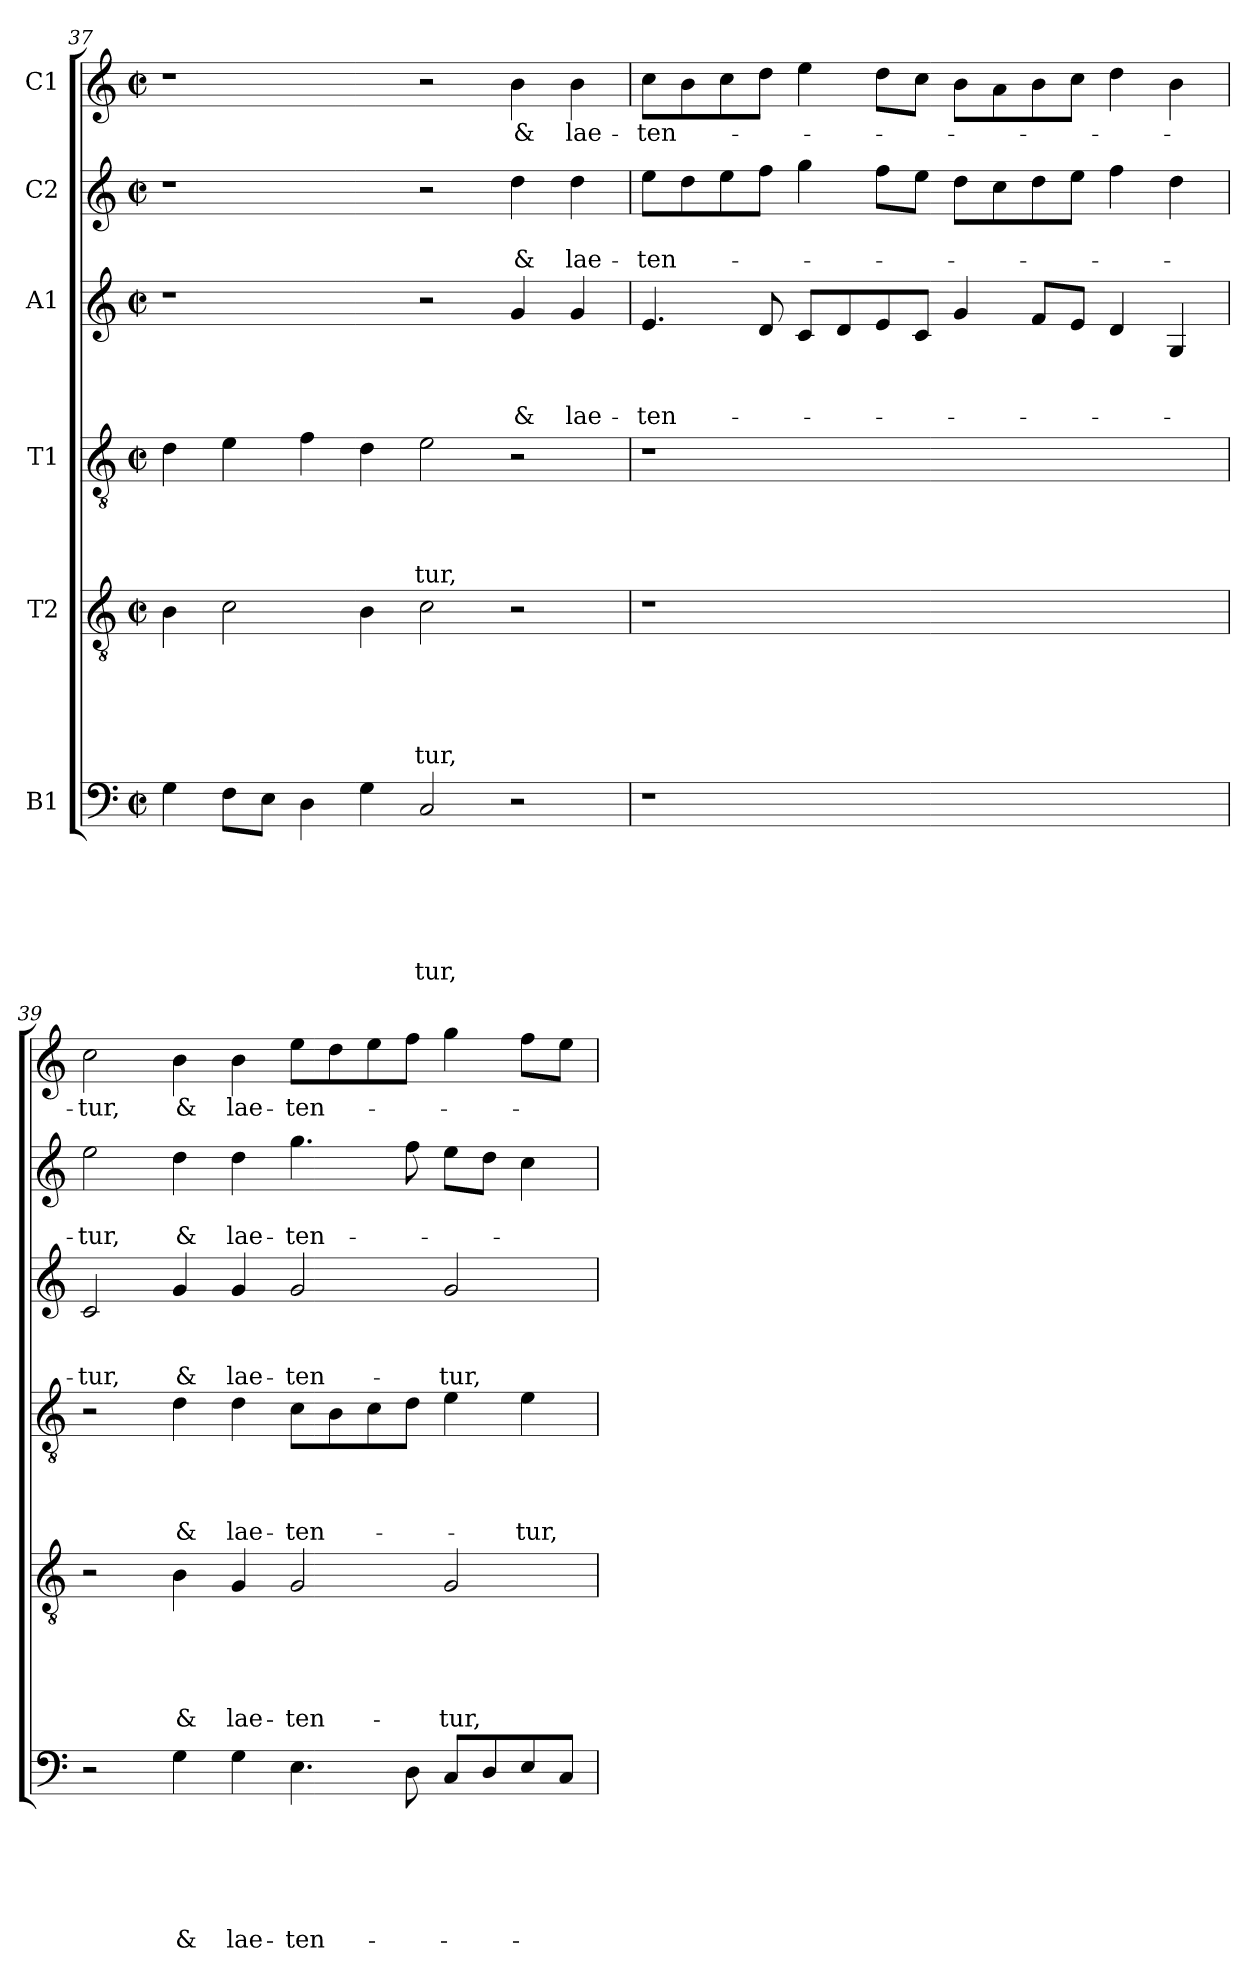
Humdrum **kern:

**kern	**text	**text	**text	**text	**text	**text	**kern	**text	**text	**text	**text	**text	**kern	**text	**text	**text	**text	**kern	**text	**text	**text	**kern	**text	**text	**kern	**text
*part6	*part6	*part6	*part6	*part6	*part6	*part6	*part5	*part5	*part5	*part5	*part5	*part5	*part4	*part4	*part4	*part4	*part4	*part3	*part3	*part3	*part3	*part2	*part2	*part2	*part1	*part1
*staff6	*staff6	*staff6	*staff6	*staff6	*staff6	*staff6	*staff5	*staff5	*staff5	*staff5	*staff5	*staff5	*staff4	*staff4	*staff4	*staff4	*staff4	*staff3	*staff3	*staff3	*staff3	*staff2	*staff2	*staff2	*staff1	*staff1
*I"B1	*	*	*	*	*	*	*I"T2	*	*	*	*	*	*I"T1	*	*	*	*	*I"A1	*	*	*	*I"C2	*	*	*I"C1	*
*clefF4	*	*	*	*	*	*	*clefGv2	*	*	*	*	*	*clefGv2	*	*	*	*	*clefG2	*	*	*	*clefG2	*	*	*clefG2	*
*k[]	*	*	*	*	*	*	*k[]	*	*	*	*	*	*k[]	*	*	*	*	*k[]	*	*	*	*k[]	*	*	*k[]	*
*C:	*	*	*	*	*	*	*C:	*	*	*	*	*	*C:	*	*	*	*	*C:	*	*	*	*C:	*	*	*C:	*
*M2/2	*	*	*	*	*	*	*M2/2	*	*	*	*	*	*M2/2	*	*	*	*	*M2/2	*	*	*	*M2/2	*	*	*M2/2	*
*met(c|)	*	*	*	*	*	*	*met(c|)	*	*	*	*	*	*met(c|)	*	*	*	*	*met(c|)	*	*	*	*met(c|)	*	*	*met(c|)	*
=37	=37	=37	=37	=37	=37	=37	=37	=37	=37	=37	=37	=37	=37	=37	=37	=37	=37	=37	=37	=37	=37	=37	=37	=37	=37	=37
4G\	.	.	.	.	.	.	4B\	.	.	.	.	.	4d\	.	.	.	.	1r	.	.	.	1r	.	.	1r	.
8F\L	.	.	.	.	.	.	2c\	.	.	.	.	.	4e\	.	.	.	.	.	.	.	.	.	.	.	.	.
8E\J	.	.	.	.	.	.	.	.	.	.	.	.	.	.	.	.	.	.	.	.	.	.	.	.	.	.
4D\	.	.	.	.	.	.	.	.	.	.	.	.	4f\	.	.	.	.	.	.	.	.	.	.	.	.	.
4G\	.	.	.	.	.	.	4B\	.	.	.	.	.	4d\	.	.	.	.	.	.	.	.	.	.	.	.	.
!	!	!	!	!	!	!LO:LY:b	!	!	!	!	!	!LO:LY:b	!	!	!	!	!LO:LY:b	!	!	!	!	!	!	!	!	!
2C/	.	.	.	.	.	-tur,	2c\	.	.	.	.	-tur,	2e\	.	.	.	-tur,	2r	.	.	.	2r	.	.	2r	.
!	!	!	!	!	!	!	!	!	!	!	!	!	!	!	!	!	!	!	!	!	!LO:LY:b	!	!	!LO:LY:b	!	!LO:LY:b
2r	.	.	.	.	.	.	2r	.	.	.	.	.	2r	.	.	.	.	4g/	.	.	&	4dd\	.	&	4b\	&
!	!	!	!	!	!	!	!	!	!	!	!	!	!	!	!	!	!	!	!	!	!LO:LY:b	!	!	!LO:LY:b	!	!LO:LY:b
.	.	.	.	.	.	.	.	.	.	.	.	.	.	.	.	.	.	4g/	.	.	lae-	4dd\	.	lae-	4b\	lae-
!!LO:LB:g=z
=38	=38	=38	=38	=38	=38	=38	=38	=38	=38	=38	=38	=38	=38	=38	=38	=38	=38	=38	=38	=38	=38	=38	=38	=38	=38	=38
!	!	!	!	!	!	!	!	!	!	!	!	!	!	!	!	!	!	!	!	!	!LO:LY:b	!	!	!LO:LY:b	!	!LO:LY:b
1r	.	.	.	.	.	.	1r	.	.	.	.	.	1r	.	.	.	.	4.e/	.	.	-ten-	8ee\L	.	-ten-	8cc\L	-ten-
.	.	.	.	.	.	.	.	.	.	.	.	.	.	.	.	.	.	.	.	.	.	8dd\	.	.	8b\	.
.	.	.	.	.	.	.	.	.	.	.	.	.	.	.	.	.	.	.	.	.	.	8ee\	.	.	8cc\	.
.	.	.	.	.	.	.	.	.	.	.	.	.	.	.	.	.	.	8d/	.	.	.	8ff\J	.	.	8dd\J	.
.	.	.	.	.	.	.	.	.	.	.	.	.	.	.	.	.	.	8c/L	.	.	.	4gg\	.	.	4ee\	.
.	.	.	.	.	.	.	.	.	.	.	.	.	.	.	.	.	.	8d/	.	.	.	.	.	.	.	.
.	.	.	.	.	.	.	.	.	.	.	.	.	.	.	.	.	.	8e/	.	.	.	8ff\L	.	.	8dd\L	.
.	.	.	.	.	.	.	.	.	.	.	.	.	.	.	.	.	.	8c/J	.	.	.	8ee\J	.	.	8cc\J	.
1ryy	.	.	.	.	.	.	1ryy	.	.	.	.	.	1ryy	.	.	.	.	4g/	.	.	.	8dd\L	.	.	8b\L	.
.	.	.	.	.	.	.	.	.	.	.	.	.	.	.	.	.	.	.	.	.	.	8cc\	.	.	8a\	.
.	.	.	.	.	.	.	.	.	.	.	.	.	.	.	.	.	.	8f/L	.	.	.	8dd\	.	.	8b\	.
.	.	.	.	.	.	.	.	.	.	.	.	.	.	.	.	.	.	8e/J	.	.	.	8ee\J	.	.	8cc\J	.
.	.	.	.	.	.	.	.	.	.	.	.	.	.	.	.	.	.	4d/	.	.	.	4ff\	.	.	4dd\	.
.	.	.	.	.	.	.	.	.	.	.	.	.	.	.	.	.	.	4G/	.	.	.	4dd\	.	.	4b\	.
=39	=39	=39	=39	=39	=39	=39	=39	=39	=39	=39	=39	=39	=39	=39	=39	=39	=39	=39	=39	=39	=39	=39	=39	=39	=39	=39
!	!	!	!	!	!	!	!	!	!	!	!	!	!	!	!	!	!	!	!	!	!LO:LY:b	!	!	!LO:LY:b	!	!LO:LY:b
2r	.	.	.	.	.	.	2r	.	.	.	.	.	2r	.	.	.	.	2c/	.	.	-tur,	2ee\	.	-tur,	2cc\	-tur,
!	!	!	!	!	!	!LO:LY:b	!	!	!	!	!	!LO:LY:b	!	!	!	!	!LO:LY:b	!	!	!	!LO:LY:b	!	!	!LO:LY:b	!	!LO:LY:b
4G\	.	.	.	.	.	&	4B\	.	.	.	.	&	4d\	.	.	.	&	4g/	.	.	&	4dd\	.	&	4b\	&
!	!	!	!	!	!	!LO:LY:b	!	!	!	!	!	!LO:LY:b	!	!	!	!	!LO:LY:b	!	!	!	!LO:LY:b	!	!	!LO:LY:b	!	!LO:LY:b
4G\	.	.	.	.	.	lae-	4G/	.	.	.	.	lae-	4d\	.	.	.	lae-	4g/	.	.	lae-	4dd\	.	lae-	4b\	lae-
!	!	!	!	!	!	!LO:LY:b	!	!	!	!	!	!LO:LY:b	!	!	!	!	!LO:LY:b	!	!	!	!LO:LY:b	!	!	!LO:LY:b	!	!LO:LY:b
4.E\	.	.	.	.	.	-ten-	2G/	.	.	.	.	-ten-	8c\L	.	.	.	-ten-	2g/	.	.	-ten-	4.gg\	.	-ten-	8ee\L	-ten-
.	.	.	.	.	.	.	.	.	.	.	.	.	8B\	.	.	.	.	.	.	.	.	.	.	.	8dd\	.
.	.	.	.	.	.	.	.	.	.	.	.	.	8c\	.	.	.	.	.	.	.	.	.	.	.	8ee\	.
8D\	.	.	.	.	.	.	.	.	.	.	.	.	8d\J	.	.	.	.	.	.	.	.	8ff\	.	.	8ff\J	.
!	!	!	!	!	!	!	!	!	!	!	!	!LO:LY:b	!	!	!	!	!	!	!	!	!LO:LY:b	!	!	!	!	!
8C/L	.	.	.	.	.	.	2G/	.	.	.	.	-tur,	4e\	.	.	.	.	2g/	.	.	-tur,	8ee\L	.	.	4gg\	.
8D/	.	.	.	.	.	.	.	.	.	.	.	.	.	.	.	.	.	.	.	.	.	8dd\J	.	.	.	.
!	!	!	!	!	!	!	!	!	!	!	!	!	!	!	!	!	!LO:LY:b	!	!	!	!	!	!	!	!	!
8E/	.	.	.	.	.	.	.	.	.	.	.	.	4e\	.	.	.	-tur,	.	.	.	.	4cc\	.	.	8ff\L	.
8C/J	.	.	.	.	.	.	.	.	.	.	.	.	.	.	.	.	.	.	.	.	.	.	.	.	8ee\J	.
=	=	=	=	=	=	=	=	=	=	=	=	=	=	=	=	=	=	=	=	=	=	=	=	=	=	=
*-	*-	*-	*-	*-	*-	*-	*-	*-	*-	*-	*-	*-	*-	*-	*-	*-	*-	*-	*-	*-	*-	*-	*-	*-	*-	*-
